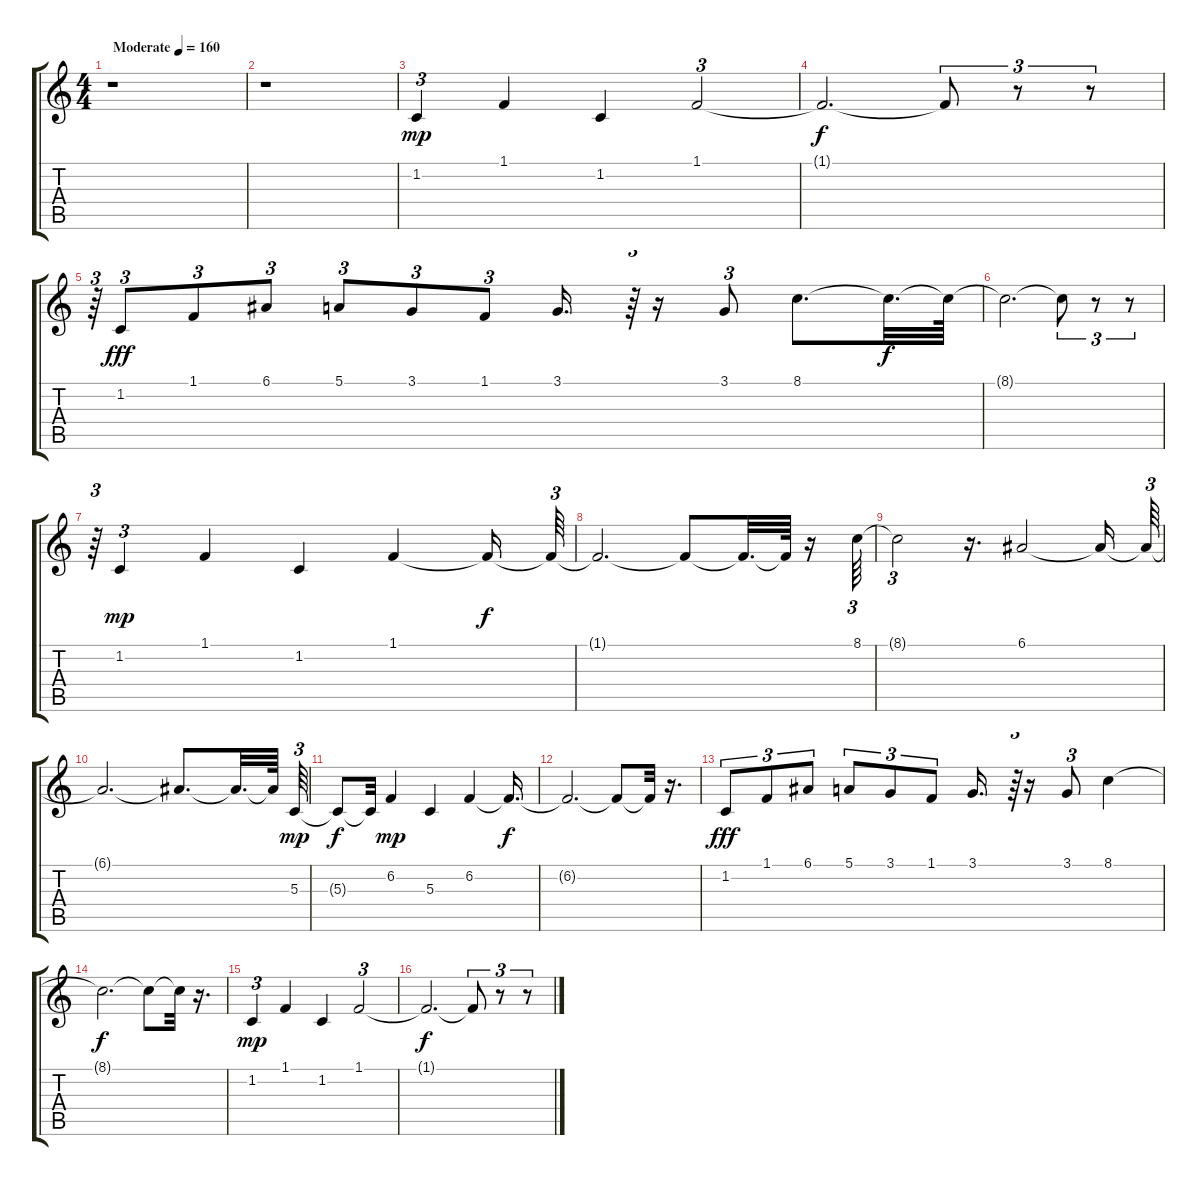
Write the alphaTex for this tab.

\track "" {instrument synthbrass1}
\staff {score tabs}
\tuning (E4 B3 G3 D3 A2 E2) {hide}
\ts (4 4)
\tempo (160 "Moderate")
\clef g2
\ks c
r.1{dy mp instrument synthbrass1} |
r.1 |
1.2.4{tu (3 2)} 1.1.4 1.2.4 1.1.2{tu (3 2)} |
1.1{t}.2{d dy f} 1.1{t}.8{tu (3 2)} r.8{tu (3 2)} r.8{tu (3 2)} |
r.64{tu (3 2)} 1.2.8{tu (3 2) dy fff} 1.1.8{tu (3 2)} 6.1.8{tu (3 2)} 5.1.8{tu (3 2)} 3.1.8{tu (3 2)} 1.1.8{tu (3 2)} 3.1.16{d} r.64{tu (3 2)} r.16 3.1.8{tu (3 2)} 8.1.8{d} 8.1{t}.32{d dy f} 8.1{t}.64 |
8.1{t}.2{d} 8.1{t}.8{tu (3 2)} r.8{tu (3 2)} r.8{tu (3 2)} |
r.64{tu (3 2)} 1.2.4{tu (3 2) dy mp} 1.1.4 1.2.4 1.1.4 1.1{t}.16{dy f} 1.1{t}.64{tu (3 2)} |
1.1{t}.2{d} 1.1{t}.8 1.1{t}.32{d} 1.1{t}.64 r.16 8.1.64{tu (3 2)} |
8.1{t}.2{tu (3 2)} r.16{d} 6.1.2 6.1{t}.16 6.1{t}.64{tu (3 2)} |
6.1{t}.2{d} 6.1{t}.8{d} 6.1{t}.32{d} 6.1{t}.64 5.3.64{tu (3 2) dy mp} |
5.3{t}.8{dy f} 5.3{t}.32 6.2.4{dy mp} 5.3.4 6.2.4 6.2{t}.16{d dy f} |
6.2{t}.2{d} 6.2{t}.8 6.2{t}.32 r.16{d} |
1.2.8{tu (3 2) dy fff} 1.1.8{tu (3 2)} 6.1.8{tu (3 2)} 5.1.8{tu (3 2)} 3.1.8{tu (3 2)} 1.1.8{tu (3 2)} 3.1.16{d} r.64{tu (3 2)} r.16 3.1.8{tu (3 2)} 8.1.4 |
8.1{t}.2{d dy f} 8.1{t}.8 8.1{t}.32 r.16{d} |
1.2.4{tu (3 2) dy mp} 1.1.4 1.2.4 1.1.2{tu (3 2)} |
1.1{t}.2{d dy f} 1.1{t}.8{tu (3 2)} r.8{tu (3 2)} r.8{tu (3 2)}
